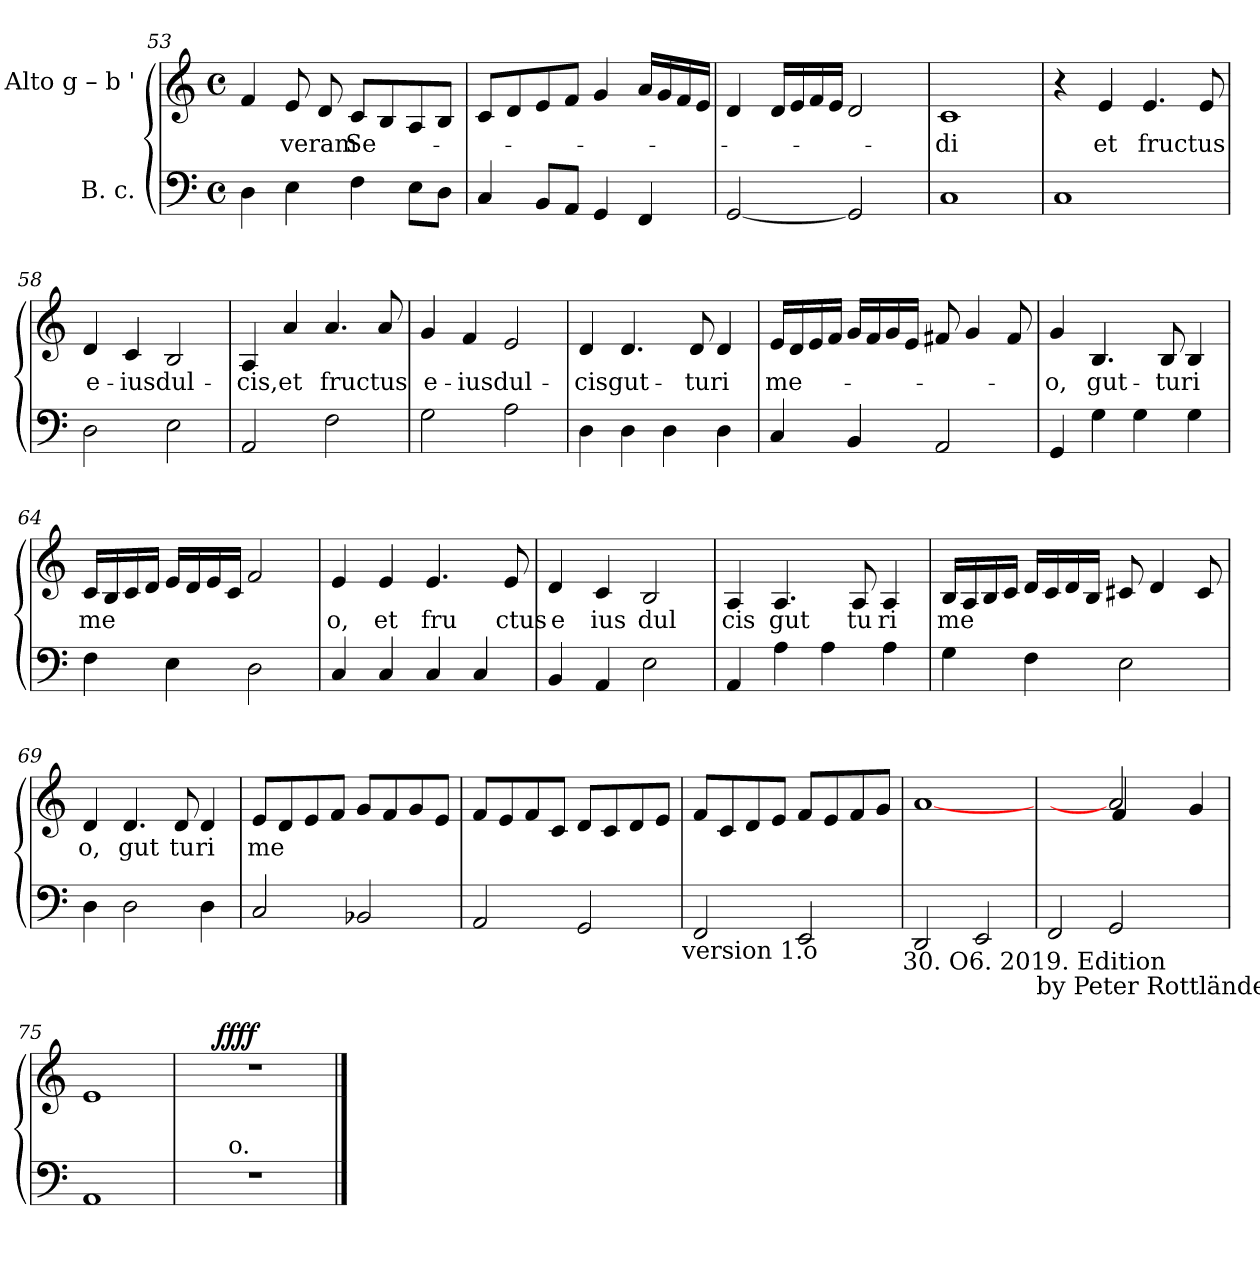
**kern	**kern	**text	**dynam
*part2	*part1	*part1	*part1
*staff2	*staff1	*staff1	*staff1
*I"B. c.	*I"Alto g – b '	*	*
*clefF4	*clefG2	*	*
*k[]	*k[]	*	*
*C:	*C:	*	*
*M4/4	*M4/4	*	*
*met(c)	*met(c)	*	*
=53	=53	=53	=53
4D\	4f/	.	.
!	!	!LO:LY:b	!
4E\	8e/	-veram	.
.	8d/	.	.
!	!	!LO:LY:b	!
4F\	8c/L	Se-	.
.	8B/	.	.
8E\L	8A/	.	.
8D\J	8B/J	.	.
=54	=54	=54	=54
4C/	8c/L	.	.
.	8d/	.	.
8BB/L	8e/	.	.
8AA/J	8f/J	.	.
4GG/	4g/	.	.
4FF/	16a/LL	.	.
.	16g/	.	.
.	16f/	.	.
.	16e/JJ	.	.
=55	=55	=55	=55
[<2GG/	4d/	.	.
.	16d/LL	.	.
.	16e/	.	.
.	16f/	.	.
.	16e/JJ	.	.
2GG/]	2d/	.	.
=56	=56	=56	=56
!	!	!LO:LY:b	!
1C	1c	-di	.
!!LO:LB:g=z
=57	=57	=57	=57
1C	4r	.	.
!	!	!LO:LY:b	!
.	4e/	et	.
!	!	!LO:LY:b	!
.	4.e/	fructus	.
.	8e/	.	.
=58	=58	=58	=58
!	!	!LO:LY:b	!
2D\	4d/	e-	.
!	!	!LO:LY:b	!
.	4c/	-iusdul-	.
2E\	2B/	.	.
=59	=59	=59	=59
!	!	!LO:LY:b	!
2AA/	4A/	-cis,	.
!	!	!LO:LY:b	!
.	4a/	et	.
!	!	!LO:LY:b	!
2F\	4.a/	fructus	.
.	8a/	.	.
=60	=60	=60	=60
!	!	!LO:LY:b	!
2G\	4g/	e-	.
!	!	!LO:LY:b	!
.	4f/	-iusdul-	.
2A\	2e/	.	.
=61	=61	=61	=61
!	!	!LO:LY:b	!
4D\	4d/	-cisgut-	.
4D\	4.d/	.	.
4D\	.	.	.
!	!	!LO:LY:b	!
.	8d/	-turi	.
4D\	4d/	.	.
=62	=62	=62	=62
!	!	!LO:LY:b	!
4C/	16e/LL	me-	.
.	16d/	.	.
.	16e/	.	.
.	16f/JJ	.	.
4BB/	16g/LL	.	.
.	16f/	.	.
.	16g/	.	.
.	16e/JJ	.	.
2AA/	8f#X/	.	.
.	4g/	.	.
.	8f#/	.	.
=63	=63	=63	=63
!	!	!LO:LY:b	!
4GG/	4g/	-o,	.
!	!	!LO:LY:b	!
4G\	4.B/	gut-	.
4G\	.	.	.
!	!	!LO:LY:b	!
.	8B/	-turi	.
4G\	4B/	.	.
!!LO:LB:g=z
=64	=64	=64	=64
!	!	!LO:LY:b	!
4F\	16c/LL	me	.
.	16B/	.	.
.	16c/	.	.
.	16d/JJ	.	.
4E\	16e/LL	.	.
.	16d/	.	.
.	16e/	.	.
.	16c/JJ	.	.
2D\	2f/	.	.
=65	=65	=65	=65
!	!	!LO:LY:b	!
4C/	4e/	o,	.
!	!	!LO:LY:b	!
4C/	4e/	et	.
!	!	!LO:LY:b	!
4C/	4.e/	fru	.
4C/	.	.	.
!	!	!LO:LY:b	!
.	8e/	ctus	.
=66	=66	=66	=66
!	!	!LO:LY:b	!
4BB/	4d/	e	.
!	!	!LO:LY:b	!
4AA/	4c/	ius	.
!	!	!LO:LY:b	!
2E\	2B/	dul	.
=67	=67	=67	=67
!	!	!LO:LY:b	!
4AA/	4A/	cis	.
!	!	!LO:LY:b	!
4A\	4.A/	gut	.
4A\	.	.	.
!	!	!LO:LY:b	!
.	8A/	tu	.
!	!	!LO:LY:b	!
4A\	4A/	ri	.
=68	=68	=68	=68
!	!	!LO:LY:b	!
4G\	16B/LL	me	.
.	16A/	.	.
.	16B/	.	.
.	16c/JJ	.	.
4F\	16d/LL	.	.
.	16c/	.	.
.	16d/	.	.
.	16B/JJ	.	.
2E\	8c#X/	.	.
.	4d/	.	.
.	8c#/	.	.
=69	=69	=69	=69
!	!	!LO:LY:b	!
4D\	4d/	o,	.
!	!	!LO:LY:b	!
2D\	4.d/	gut	.
!	!	!LO:LY:b	!
.	8d/	tu	.
!	!	!LO:LY:b	!
4D\	4d/	ri	.
!!LO:LB:g=z
=70	=70	=70	=70
!	!	!LO:LY:b	!
2C/	8e/L	me	.
.	8d/	.	.
.	8e/	.	.
.	8f/J	.	.
2BB-X/	8g/L	.	.
.	8f/	.	.
.	8g/	.	.
.	8e/J	.	.
=71	=71	=71	=71
2AA/	8f/L	.	.
.	8e/	.	.
.	8f/	.	.
.	8c/J	.	.
2GG/	8d/L	.	.
.	8c/	.	.
.	8d/	.	.
.	8e/J	.	.
!LO:TX:b:t=version 1.o	!	!	!
=72	=72	=72	=72
2FF/	8f/L	.	.
.	8c/	.	.
.	8d/	.	.
.	8e/J	.	.
2EE/	8f/L	.	.
.	8e/	.	.
.	8f/	.	.
.	8g/J	.	.
!LO:TX:b:t=30. O6. 2019. Edition	!	!	!
=73	=73	=73	=73
2DD/	[1a	.	.
2EE/	.	.	.
!LO:TX:b:t=by Peter Rottländer	!	!	!
=74	=74	=74	=74
*	*^	*	*
2FF/	2ryy	2ryy	.	.
2GG/	2a]	4f/	.	.
.	.	2ryy	.	.
4ryy	4g/	.	.	.
*	*v	*v	*	*
=75	=75	=75	=75
1AA	1e	.	.
=76	=76	=76	=76
*^	*^	*	*
1r	4ryy	1r	8..ryy	.	.
!	!	!	!	!	!LO:DY:b
.	.	.	2ryy	.	ffff
!	!LO:TX:a:t=o.	!	!	!	!
.	2.ryy	.	.	.	.
.	.	.	4ryy	.	.
.	.	.	32ryy	.	.
*v	*v	*	*	*	*
*	*v	*v	*	*
==	==	==	==
*-	*-	*-	*-
